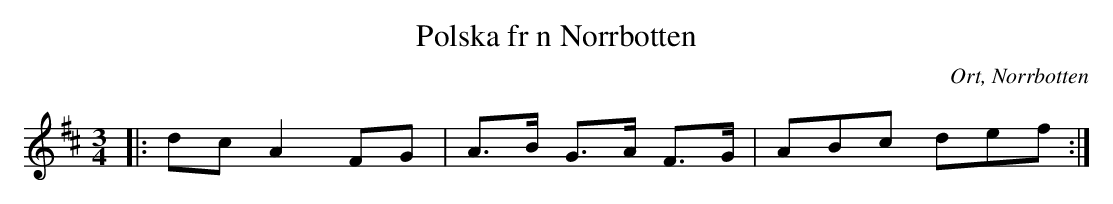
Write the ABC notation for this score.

X:1
T:Polska fr n Norrbotten
O:Ort, Norrbotten
M:3/4
L:1/16
K:D
|: d2c2 A4 F2G2 | A3B G3A F3G | 3A2B2c2 3d2e2f2:|
